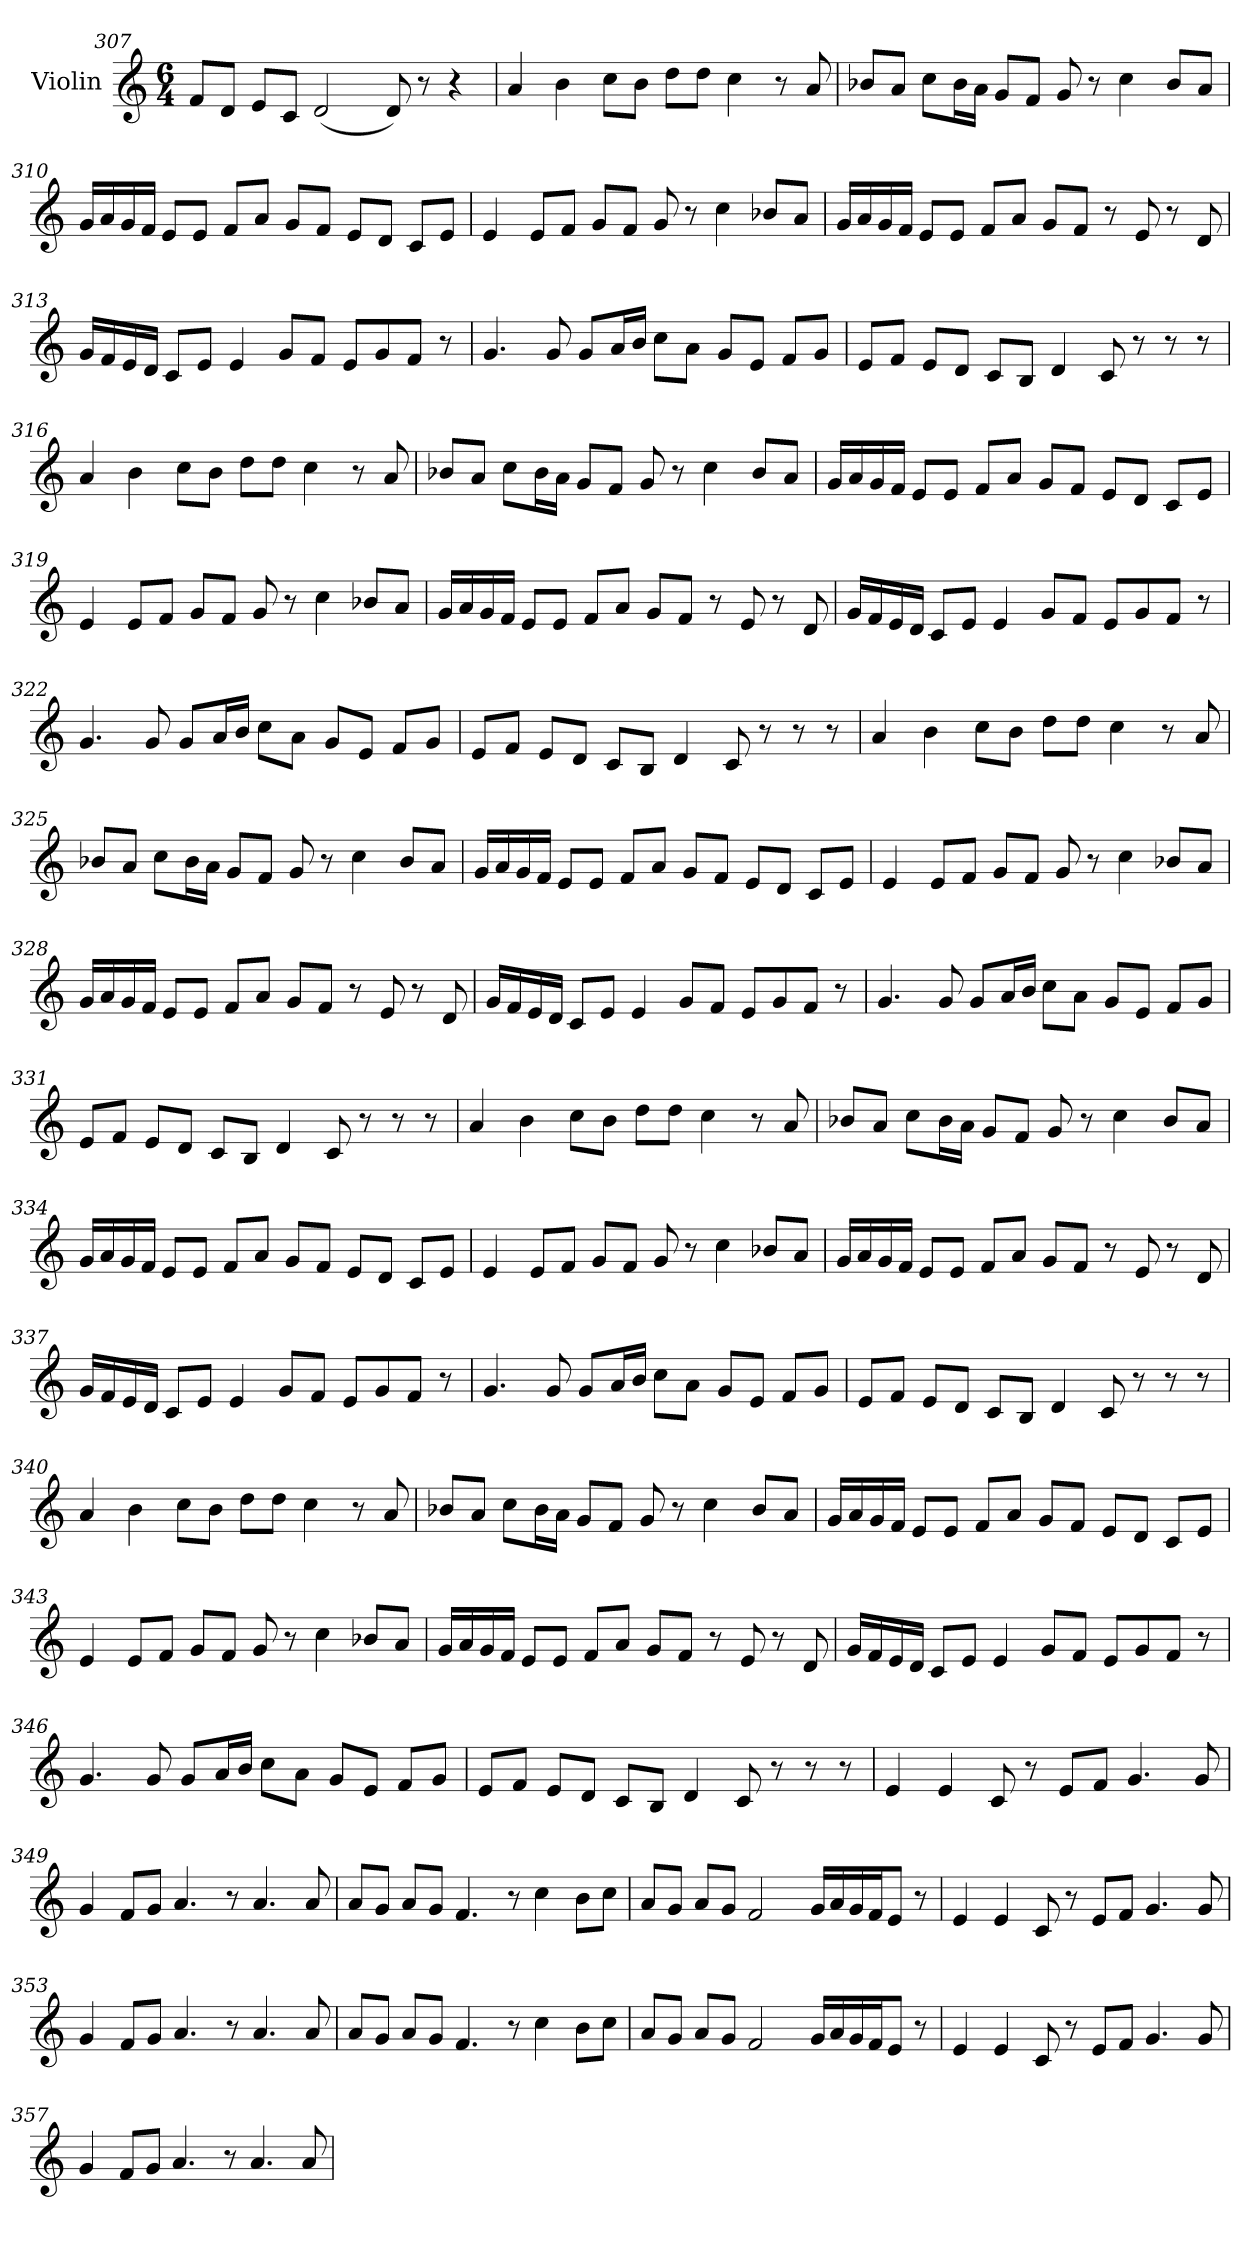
**kern
*part1
*staff1
*I"Violin
!!LO:PB:g=z
*clefG2
*k[]
*M6/4
=307
8f/L
8d/J
8e/L
8c/J
(<2d/
8d/)
8r
4r
=308
4a/
4b\
8cc\L
8b\J
8dd\L
8dd\J
4cc\
8r
8a/
=309
8b-X/L
8a/J
8cc\L
16b-\L
16a\JJ
8g/L
8f/J
8g/
8r
4cc\
8b-/L
8a/J
!!LO:LB:g=z
=310
16g/LL
16a/
16g/
16f/JJ
8e/L
8e/J
8f/L
8a/J
8g/L
8f/J
8e/L
8d/J
8c/L
8e/J
=311
4e/
8e/L
8f/J
8g/L
8f/J
8g/
8r
4cc\
8b-X/L
8a/J
=312
16g/LL
16a/
16g/
16f/JJ
8e/L
8e/J
8f/L
8a/J
8g/L
8f/J
8r
8e/
8r
8d/
!!LO:LB:g=z
=313
16g/LL
16f/
16e/
16d/JJ
8c/L
8e/J
4e/
8g/L
8f/J
8e/L
8g/
8f/J
8r
=314
4.g/
8g/
8g/L
16a/L
16b/JJ
8cc\L
8a\J
8g/L
8e/J
8f/L
8g/J
=315
8e/L
8f/J
8e/L
8d/J
8c/L
8B/J
4d/
8c/
8r
8r
8r
!!LO:LB:g=z
=316
4a/
4b\
8cc\L
8b\J
8dd\L
8dd\J
4cc\
8r
8a/
=317
8b-X/L
8a/J
8cc\L
16b-\L
16a\JJ
8g/L
8f/J
8g/
8r
4cc\
8b-/L
8a/J
=318
16g/LL
16a/
16g/
16f/JJ
8e/L
8e/J
8f/L
8a/J
8g/L
8f/J
8e/L
8d/J
8c/L
8e/J
!!LO:LB:g=z
=319
4e/
8e/L
8f/J
8g/L
8f/J
8g/
8r
4cc\
8b-X/L
8a/J
=320
16g/LL
16a/
16g/
16f/JJ
8e/L
8e/J
8f/L
8a/J
8g/L
8f/J
8r
8e/
8r
8d/
=321
16g/LL
16f/
16e/
16d/JJ
8c/L
8e/J
4e/
8g/L
8f/J
8e/L
8g/
8f/J
8r
!!LO:LB:g=z
=322
4.g/
8g/
8g/L
16a/L
16b/JJ
8cc\L
8a\J
8g/L
8e/J
8f/L
8g/J
=323
8e/L
8f/J
8e/L
8d/J
8c/L
8B/J
4d/
8c/
8r
8r
8r
=324
4a/
4b\
8cc\L
8b\J
8dd\L
8dd\J
4cc\
8r
8a/
!!LO:LB:g=z
=325
8b-X/L
8a/J
8cc\L
16b-\L
16a\JJ
8g/L
8f/J
8g/
8r
4cc\
8b-/L
8a/J
=326
16g/LL
16a/
16g/
16f/JJ
8e/L
8e/J
8f/L
8a/J
8g/L
8f/J
8e/L
8d/J
8c/L
8e/J
=327
4e/
8e/L
8f/J
8g/L
8f/J
8g/
8r
4cc\
8b-X/L
8a/J
!!LO:LB:g=z
=328
16g/LL
16a/
16g/
16f/JJ
8e/L
8e/J
8f/L
8a/J
8g/L
8f/J
8r
8e/
8r
8d/
=329
16g/LL
16f/
16e/
16d/JJ
8c/L
8e/J
4e/
8g/L
8f/J
8e/L
8g/
8f/J
8r
=330
4.g/
8g/
8g/L
16a/L
16b/JJ
8cc\L
8a\J
8g/L
8e/J
8f/L
8g/J
!!LO:PB:g=z
=331
8e/L
8f/J
8e/L
8d/J
8c/L
8B/J
4d/
8c/
8r
8r
8r
=332
4a/
4b\
8cc\L
8b\J
8dd\L
8dd\J
4cc\
8r
8a/
=333
8b-X/L
8a/J
8cc\L
16b-\L
16a\JJ
8g/L
8f/J
8g/
8r
4cc\
8b-/L
8a/J
!!LO:LB:g=z
=334
16g/LL
16a/
16g/
16f/JJ
8e/L
8e/J
8f/L
8a/J
8g/L
8f/J
8e/L
8d/J
8c/L
8e/J
=335
4e/
8e/L
8f/J
8g/L
8f/J
8g/
8r
4cc\
8b-X/L
8a/J
=336
16g/LL
16a/
16g/
16f/JJ
8e/L
8e/J
8f/L
8a/J
8g/L
8f/J
8r
8e/
8r
8d/
!!LO:LB:g=z
=337
16g/LL
16f/
16e/
16d/JJ
8c/L
8e/J
4e/
8g/L
8f/J
8e/L
8g/
8f/J
8r
=338
4.g/
8g/
8g/L
16a/L
16b/JJ
8cc\L
8a\J
8g/L
8e/J
8f/L
8g/J
=339
8e/L
8f/J
8e/L
8d/J
8c/L
8B/J
4d/
8c/
8r
8r
8r
!!LO:LB:g=z
=340
4a/
4b\
8cc\L
8b\J
8dd\L
8dd\J
4cc\
8r
8a/
=341
8b-X/L
8a/J
8cc\L
16b-\L
16a\JJ
8g/L
8f/J
8g/
8r
4cc\
8b-/L
8a/J
=342
16g/LL
16a/
16g/
16f/JJ
8e/L
8e/J
8f/L
8a/J
8g/L
8f/J
8e/L
8d/J
8c/L
8e/J
!!LO:LB:g=z
=343
4e/
8e/L
8f/J
8g/L
8f/J
8g/
8r
4cc\
8b-X/L
8a/J
=344
16g/LL
16a/
16g/
16f/JJ
8e/L
8e/J
8f/L
8a/J
8g/L
8f/J
8r
8e/
8r
8d/
=345
16g/LL
16f/
16e/
16d/JJ
8c/L
8e/J
4e/
8g/L
8f/J
8e/L
8g/
8f/J
8r
!!LO:LB:g=z
=346
4.g/
8g/
8g/L
16a/L
16b/JJ
8cc\L
8a\J
8g/L
8e/J
8f/L
8g/J
=347
8e/L
8f/J
8e/L
8d/J
8c/L
8B/J
4d/
8c/
8r
8r
8r
=348
4e/
4e/
8c/
8r
8e/L
8f/J
4.g/
8g/
!!LO:LB:g=z
=349
4g/
8f/L
8g/J
4.a/
8r
4.a/
8a/
=350
8a/L
8g/J
8a/L
8g/J
4.f/
8r
4cc\
8b\L
8cc\J
!!LO:LB:g=z
=351
8a/L
8g/J
8a/L
8g/J
2f/
16g/LL
16a/
16g/
16f/J
8e/J
8r
=352
4e/
4e/
8c/
8r
8e/L
8f/J
4.g/
8g/
=353
4g/
8f/L
8g/J
4.a/
8r
4.a/
8a/
!!LO:PB:g=z
=354
8a/L
8g/J
8a/L
8g/J
4.f/
8r
4cc\
8b\L
8cc\J
!!LO:LB:g=z
=355
8a/L
8g/J
8a/L
8g/J
2f/
16g/LL
16a/
16g/
16f/J
8e/J
8r
=356
4e/
4e/
8c/
8r
8e/L
8f/J
4.g/
8g/
=357
4g/
8f/L
8g/J
4.a/
8r
4.a/
8a/
=
*-
